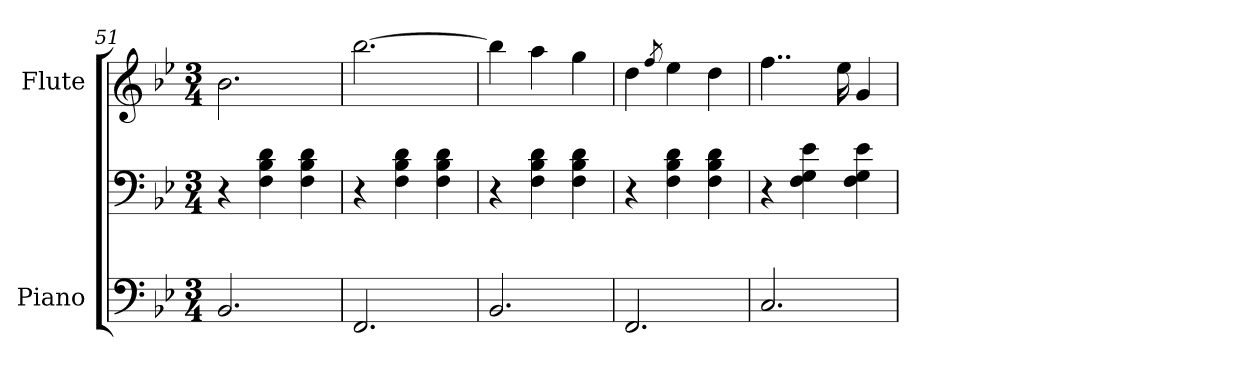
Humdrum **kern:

**kern	**kern	**kern
*part2	*part2	*part1
*staff3	*staff2	*staff1
*I"Piano	*	*I"Flute
*I'Pno	*	*
*clefF4	*clefF4	*clefG2
*k[b-e-]	*k[b-e-]	*k[b-e-]
*B-:	*B-:	*B-:
*M3/4	*M3/4	*M3/4
=51	=51	=51
2.BB-/	4r	2.b-\
.	4F\ 4B-\ 4d\	.
.	4F\ 4B-\ 4d\	.
=52	=52	=52
2.FF/	4r	[2.bb-\
.	4F\ 4B-\ 4d\	.
.	4F\ 4B-\ 4d\	.
=53	=53	=53
2.BB-/	4r	4bb-\]
.	4F\ 4B-\ 4d\	4aa\
.	4F\ 4B-\ 4d\	4gg\
=54	=54	=54
2.FF/	4r	4dd\
.	.	8qff/
.	4F\ 4B-\ 4d\	4ee-\
.	4F\ 4B-\ 4d\	4dd\
=55	=55	=55
2.C/	4r	4..ff\
.	4F\ 4G\ 4e-\	.
.	.	16ee-\
.	4F\ 4G\ 4e-\	4g/
=	=	=
*-	*-	*-
